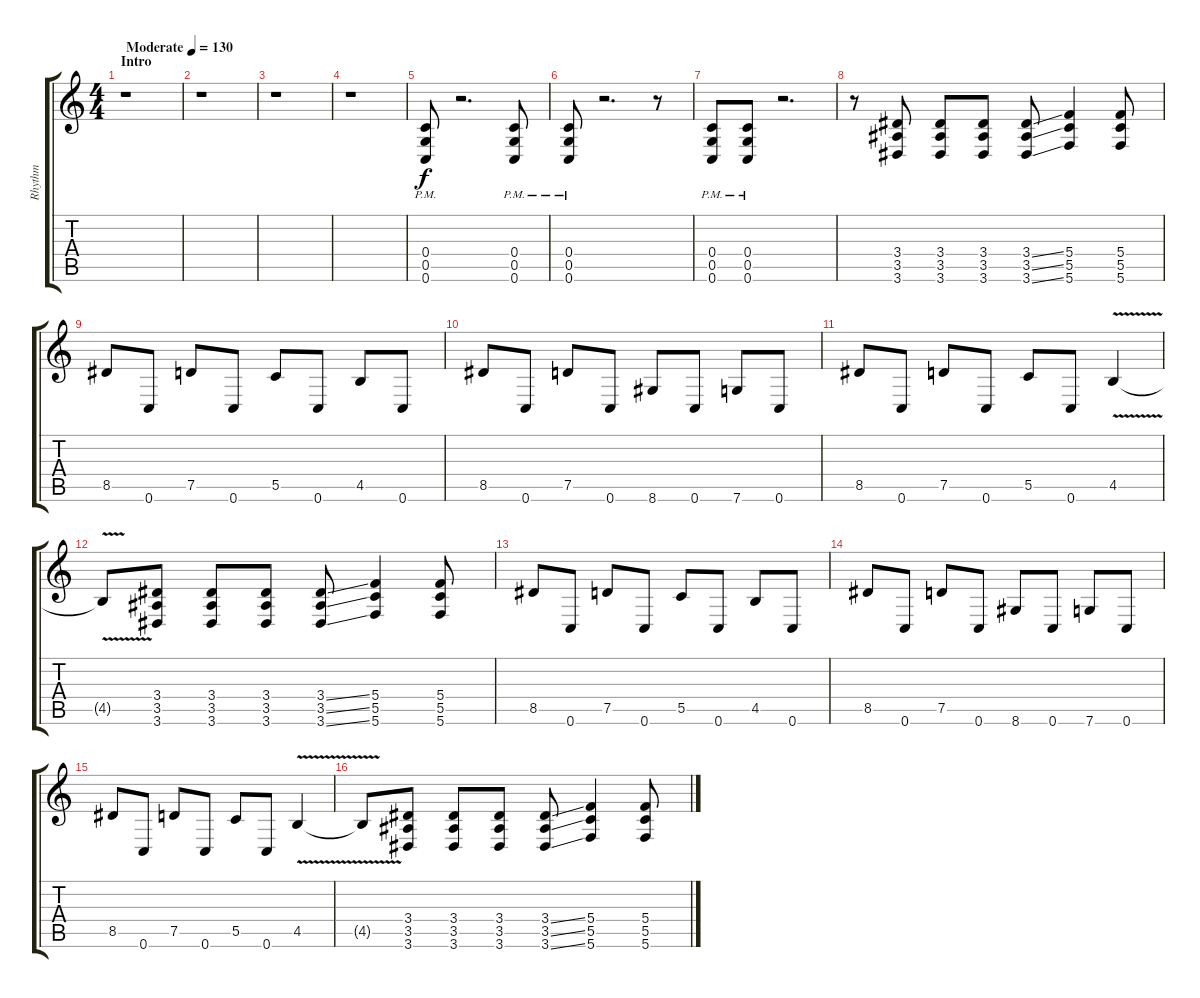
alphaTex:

\track ("Rhythm" "Rhythm") {instrument distortionguitar}
\staff {score tabs}
\tuning (D4 A3 F3 C3 G2 C2) {hide}
\ts (4 4)
\section ("" "Intro")
\tempo (130 "Moderate")
\clef g2
\ks c
r.1{dy f instrument distortionguitar} |
r.1 |
r.1 |
r.1 |
(0.4{pm} 0.5{pm} 0.6).8 r.2{d} (0.4 0.5 0.6{pm}).8 |
(0.4 0.5 0.6{pm}).8 r.2{d} r.8 |
(0.4 0.5 0.6{pm}).8 (0.4 0.5 0.6{pm}).8 r.2{d} |
r.8 (3.4 3.5 3.6).8 (3.4 3.5 3.6).8 (3.4 3.5 3.6).8 (3.4{ss} 3.5{ss} 3.6{ss}).8 (5.4 5.5 5.6).4 (5.4 5.5 5.6).8 |
8.5.8 0.6.8 7.5.8 0.6.8 5.5.8 0.6.8 4.5.8 0.6.8 |
8.5.8 0.6.8 7.5.8 0.6.8 8.6.8 0.6.8 7.6.8 0.6.8 |
8.5.8 0.6.8 7.5.8 0.6.8 5.5.8 0.6.8 4.5{v}.4 |
4.5{t}.8 (3.4 3.5 3.6).8 (3.4 3.5 3.6).8 (3.4 3.5 3.6).8 (3.4{ss} 3.5{ss} 3.6{ss}).8 (5.4 5.5 5.6).4 (5.4 5.5 5.6).8 |
8.5.8 0.6.8 7.5.8 0.6.8 5.5.8 0.6.8 4.5.8 0.6.8 |
8.5.8 0.6.8 7.5.8 0.6.8 8.6.8 0.6.8 7.6.8 0.6.8 |
8.5.8 0.6.8 7.5.8 0.6.8 5.5.8 0.6.8 4.5{v}.4 |
4.5{t}.8 (3.4 3.5 3.6).8 (3.4 3.5 3.6).8 (3.4 3.5 3.6).8 (3.4{ss} 3.5{ss} 3.6{ss}).8 (5.4 5.5 5.6).4 (5.4 5.5 5.6).8
